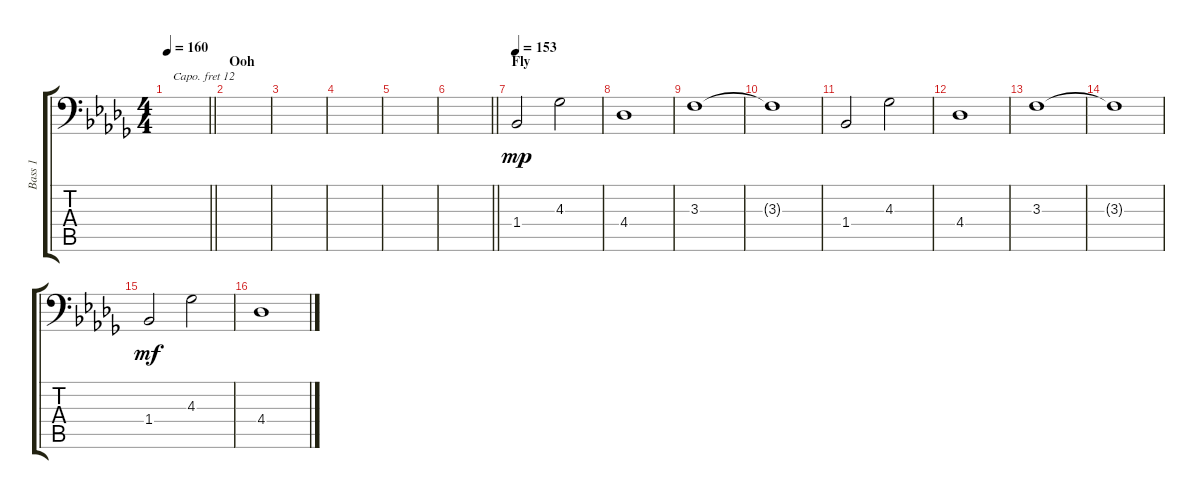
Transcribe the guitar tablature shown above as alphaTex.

\track ("Bass 1" "Bass 1") {instrument choiraahs}
\staff {score tabs}
\capo 12
\tuning (C3 G2 D2 A1 E1 B0) {hide}
\ts (4 4)
\tempo 160
\clef f4
\barLineRight lightlight
\ks bbminor
|
\section ("" "Ooh")
|
|
|
|
\barLineRight lightlight
|
\section ("" "Fly")
\tempo 153
1.4.2{dy mp} 4.3.2 |
4.4.1 |
3.3.1 |
3.3{t}.1 |
1.4.2 4.3.2 |
4.4.1 |
3.3.1 |
3.3{t}.1 |
1.4.2{dy mf} 4.3.2 |
4.4.1
